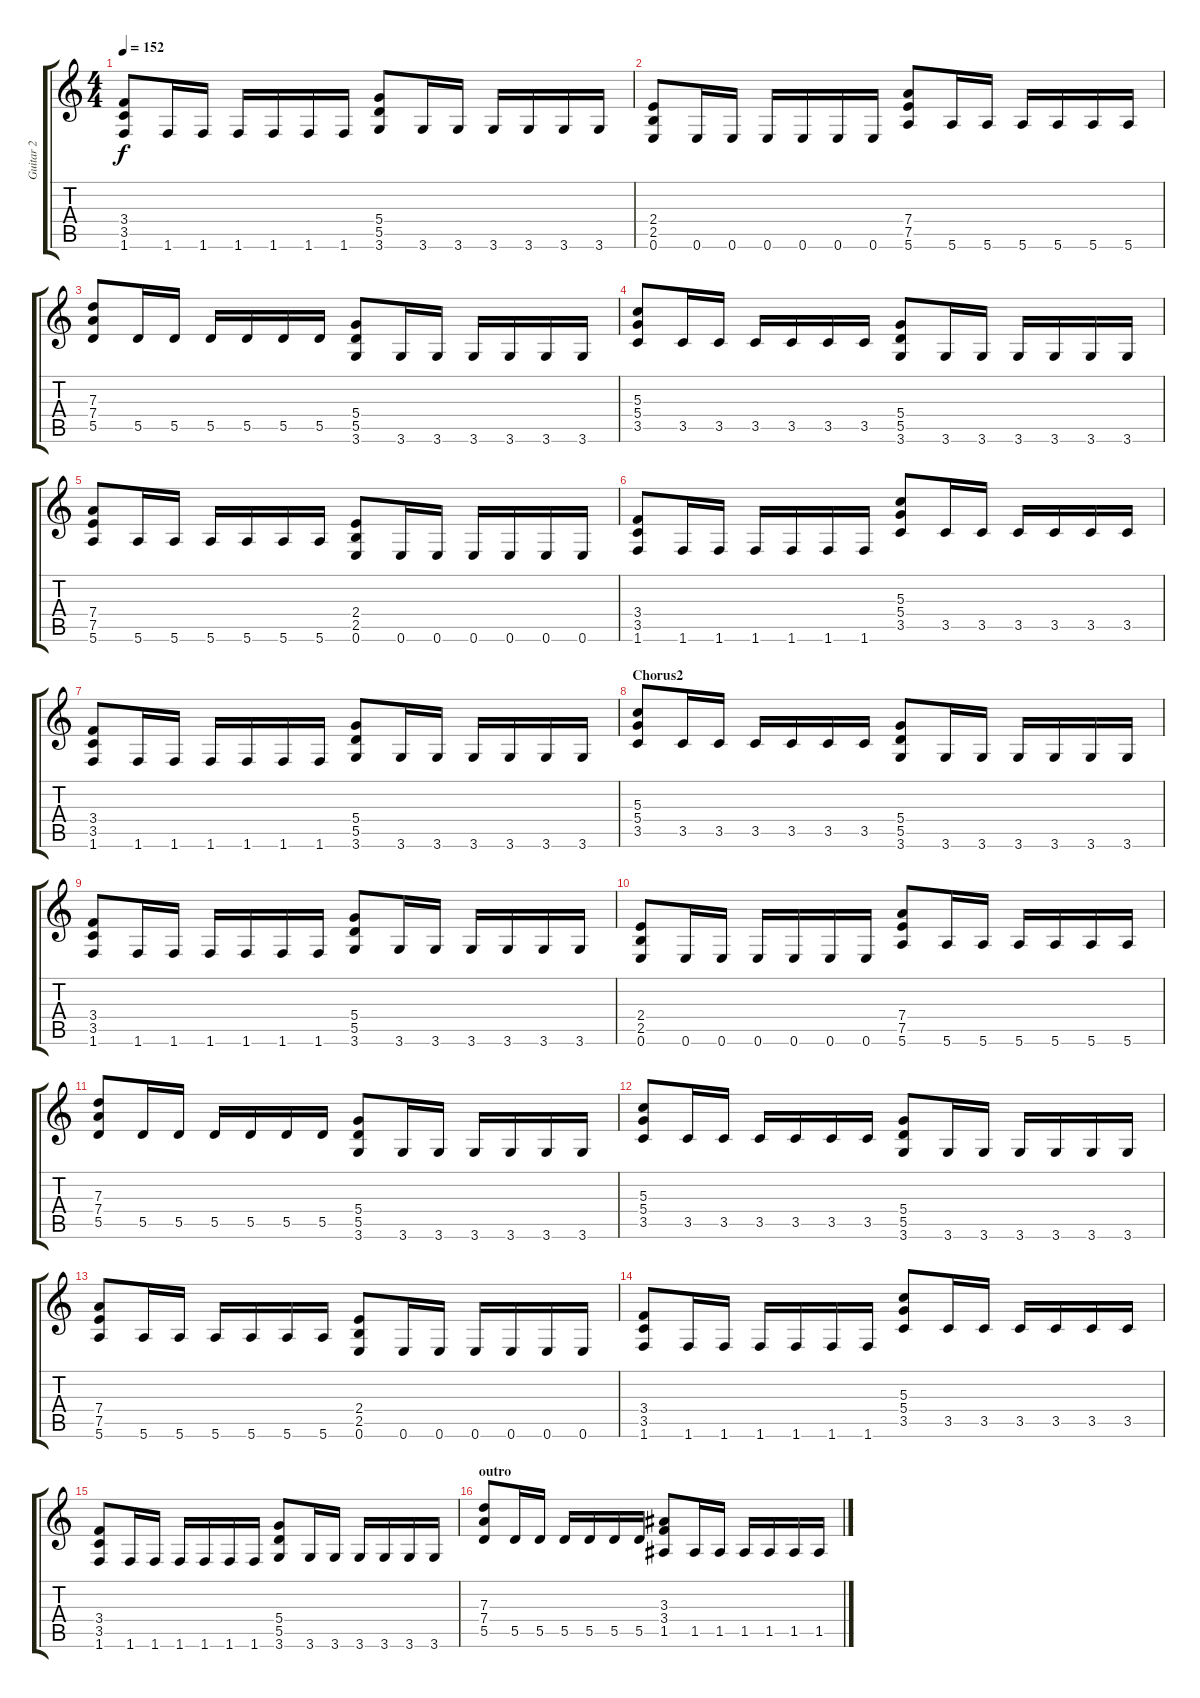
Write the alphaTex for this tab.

\track ("Guitar 2" "Guitar 2") {instrument distortionguitar}
\staff {score tabs}
\tuning (E4 B3 G3 D3 A2 E2) {hide}
\ts (4 4)
\tempo 152
\clef g2
\ks c
(3.4 3.5 1.6).8{dy f} 1.6.16 1.6.16 1.6.16 1.6.16 1.6.16 1.6.16 (5.4 5.5 3.6).8 3.6.16 3.6.16 3.6.16 3.6.16 3.6.16 3.6.16 |
(2.4 2.5 0.6).8 0.6.16 0.6.16 0.6.16 0.6.16 0.6.16 0.6.16 (7.4 7.5 5.6).8 5.6.16 5.6.16 5.6.16 5.6.16 5.6.16 5.6.16 |
(7.3 7.4 5.5).8 5.5.16 5.5.16 5.5.16 5.5.16 5.5.16 5.5.16 (5.4 5.5 3.6).8 3.6.16 3.6.16 3.6.16 3.6.16 3.6.16 3.6.16 |
(5.3 5.4 3.5).8 3.5.16 3.5.16 3.5.16 3.5.16 3.5.16 3.5.16 (5.4 5.5 3.6).8 3.6.16 3.6.16 3.6.16 3.6.16 3.6.16 3.6.16 |
(7.4 7.5 5.6).8 5.6.16 5.6.16 5.6.16 5.6.16 5.6.16 5.6.16 (2.4 2.5 0.6).8 0.6.16 0.6.16 0.6.16 0.6.16 0.6.16 0.6.16 |
(3.4 3.5 1.6).8 1.6.16 1.6.16 1.6.16 1.6.16 1.6.16 1.6.16 (5.3 5.4 3.5).8 3.5.16 3.5.16 3.5.16 3.5.16 3.5.16 3.5.16 |
(3.4 3.5 1.6).8 1.6.16 1.6.16 1.6.16 1.6.16 1.6.16 1.6.16 (5.4 5.5 3.6).8 3.6.16 3.6.16 3.6.16 3.6.16 3.6.16 3.6.16 |
\section ("" "Chorus2")
(5.3 5.4 3.5).8 3.5.16 3.5.16 3.5.16 3.5.16 3.5.16 3.5.16 (5.4 5.5 3.6).8 3.6.16 3.6.16 3.6.16 3.6.16 3.6.16 3.6.16 |
(3.4 3.5 1.6).8 1.6.16 1.6.16 1.6.16 1.6.16 1.6.16 1.6.16 (5.4 5.5 3.6).8 3.6.16 3.6.16 3.6.16 3.6.16 3.6.16 3.6.16 |
(2.4 2.5 0.6).8 0.6.16 0.6.16 0.6.16 0.6.16 0.6.16 0.6.16 (7.4 7.5 5.6).8 5.6.16 5.6.16 5.6.16 5.6.16 5.6.16 5.6.16 |
(7.3 7.4 5.5).8 5.5.16 5.5.16 5.5.16 5.5.16 5.5.16 5.5.16 (5.4 5.5 3.6).8 3.6.16 3.6.16 3.6.16 3.6.16 3.6.16 3.6.16 |
(5.3 5.4 3.5).8 3.5.16 3.5.16 3.5.16 3.5.16 3.5.16 3.5.16 (5.4 5.5 3.6).8 3.6.16 3.6.16 3.6.16 3.6.16 3.6.16 3.6.16 |
(7.4 7.5 5.6).8 5.6.16 5.6.16 5.6.16 5.6.16 5.6.16 5.6.16 (2.4 2.5 0.6).8 0.6.16 0.6.16 0.6.16 0.6.16 0.6.16 0.6.16 |
(3.4 3.5 1.6).8 1.6.16 1.6.16 1.6.16 1.6.16 1.6.16 1.6.16 (5.3 5.4 3.5).8 3.5.16 3.5.16 3.5.16 3.5.16 3.5.16 3.5.16 |
(3.4 3.5 1.6).8 1.6.16 1.6.16 1.6.16 1.6.16 1.6.16 1.6.16 (5.4 5.5 3.6).8 3.6.16 3.6.16 3.6.16 3.6.16 3.6.16 3.6.16 |
\section ("" "outro")
(7.3 7.4 5.5).8 5.5.16 5.5.16 5.5.16 5.5.16 5.5.16 5.5.16 (3.3 3.4 1.5).8 1.5.16 1.5.16 1.5.16 1.5.16 1.5.16 1.5.16
